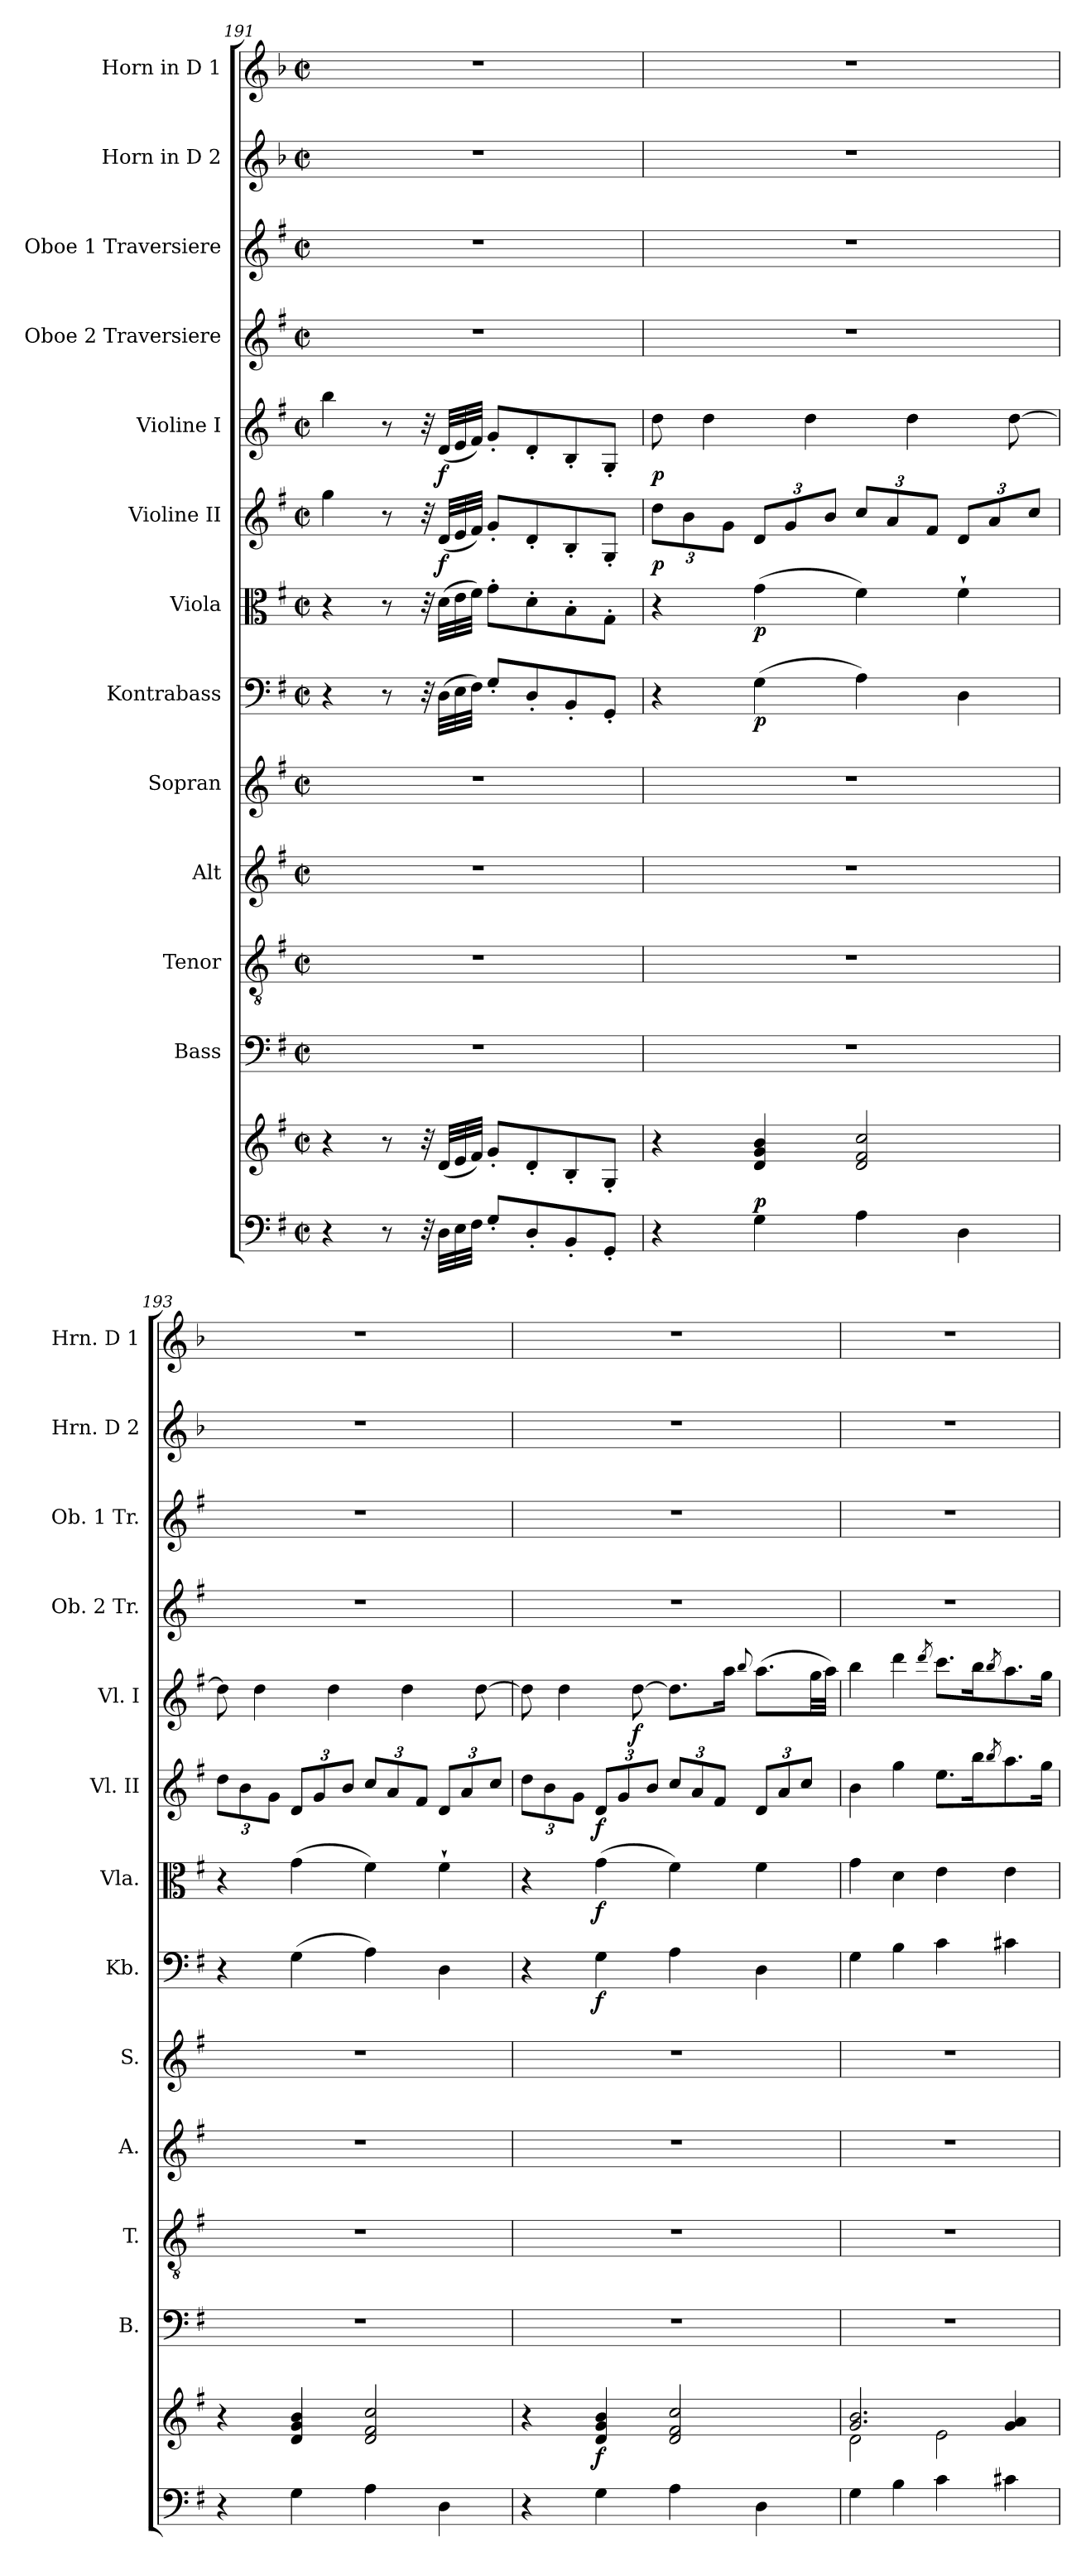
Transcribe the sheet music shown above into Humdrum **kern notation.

**kern	**kern	**dynam	**kern	**kern	**kern	**kern	**kern	**dynam	**kern	**dynam	**kern	**dynam	**kern	**dynam	**kern	**kern	**kern	**kern
*part13	*part13	*part13	*part12	*part11	*part10	*part9	*part8	*part8	*part7	*part7	*part6	*part6	*part5	*part5	*part4	*part3	*part2	*part1
*staff14	*staff13	*staff13/14	*staff12	*staff11	*staff10	*staff9	*staff8	*staff8	*staff7	*staff7	*staff6	*staff6	*staff5	*staff5	*staff4	*staff3	*staff2	*staff1
*	*	*	*I"Bass	*I"Tenor	*I"Alt	*I"Sopran	*I"Kontrabass	*	*I"Viola	*	*I"Violine II	*	*I"Violine I	*	*I"Oboe 2 Traversiere	*I"Oboe 1 Traversiere	*I"Horn in D 2	*I"Horn in D 1
*	*	*	*I'B.	*I'T.	*I'A.	*I'S.	*I'Kb.	*	*I'Vla.	*	*I'Vl. II	*	*I'Vl. I	*	*I'Ob. 2 Tr.	*I'Ob. 1 Tr.	*I'Hrn. D 2	*I'Hrn. D 1
*clefF4	*clefG2	*	*clefF4	*clefGv2	*clefG2	*clefG2	*clefF4	*	*clefC3	*	*clefG2	*	*clefG2	*	*clefG2	*clefG2	*clefG2	*clefG2
*	*	*	*	*	*	*	*ITrd7c12	*	*	*	*	*	*	*	*	*	*ITrd6c10	*ITrd6c10
*k[f#]	*k[f#]	*	*k[f#]	*k[f#]	*k[f#]	*k[f#]	*k[f#]	*	*k[f#]	*	*k[f#]	*	*k[f#]	*	*k[f#]	*k[f#]	*k[f#]	*k[f#]
*G:	*G:	*	*G:	*G:	*G:	*G:	*G:	*	*G:	*	*G:	*	*G:	*	*G:	*G:	*G:	*G:
*M2/2	*M2/2	*	*M2/2	*M2/2	*M2/2	*M2/2	*M2/2	*	*M2/2	*	*M2/2	*	*M2/2	*	*M2/2	*M2/2	*M2/2	*M2/2
*met(c|)	*met(c|)	*	*met(c|)	*met(c|)	*met(c|)	*met(c|)	*met(c|)	*	*met(c|)	*	*met(c|)	*	*met(c|)	*	*met(c|)	*met(c|)	*met(c|)	*met(c|)
=191	=191	=191	=191	=191	=191	=191	=191	=191	=191	=191	=191	=191	=191	=191	=191	=191	=191	=191
4r	4r	.	1r	1r	1r	1r	4r	.	4r	.	4gg\	.	4bb\	.	1r	1r	1r	1r
8r	8r	.	.	.	.	.	8r	.	8r	.	8r	.	8r	.	.	.	.	.
32r	32r	.	.	.	.	.	32r	.	32r	.	32r	.	32r	.	.	.	.	.
!	!	!	!	!	!	!	!	!	!	!	!	!LO:DY:b	!	!LO:DY:b	!	!	!	!
32D\LLL	(<32d/LLL	.	.	.	.	.	(>32DD\LLL	.	(>32d\LLL	.	(<32d/LLL	f	(<32d/LLL	f	.	.	.	.
32E\	32e/	.	.	.	.	.	32EE\	.	32e\	.	32e/	.	32e/	.	.	.	.	.
32F#\JJJ	32f#/JJJ)	.	.	.	.	.	32FF#\JJJ)	.	32f#\JJJ)	.	32f#/JJJ)	.	32f#/JJJ)	.	.	.	.	.
8G'</L	8g'</L	.	.	.	.	.	8GG'</L	.	8g'>\L	.	8g'</L	.	8g'</L	.	.	.	.	.
8D'</	8d'</	.	.	.	.	.	8DD'</	.	8d'>\	.	8d'</	.	8d'</	.	.	.	.	.
8BB'</	8B'</	.	.	.	.	.	8BBB'</	.	8B'>\	.	8B'</	.	8B'</	.	.	.	.	.
8GG'</J	8G'</J	.	.	.	.	.	8GGG'</J	.	8G'>\J	.	8G'</J	.	8G'</J	.	.	.	.	.
=192	=192	=192	=192	=192	=192	=192	=192	=192	=192	=192	=192	=192	=192	=192	=192	=192	=192	=192
!	!	!	!	!	!	!	!	!	!	!	!	!LO:DY:b	!	!LO:DY:b	!	!	!	!
4r	4r	.	1r	1r	1r	1r	4r	.	4r	.	12dd\L	p	8dd\	p	1r	1r	1r	1r
.	.	.	.	.	.	.	.	.	.	.	12b\	.	.	.	.	.	.	.
.	.	.	.	.	.	.	.	.	.	.	.	.	4dd\	.	.	.	.	.
.	.	.	.	.	.	.	.	.	.	.	12g\J	.	.	.	.	.	.	.
!	!	!LO:DY:a=2	!	!	!	!	!	!LO:DY:b	!	!LO:DY:b	!	!	!	!	!	!	!	!
4G\	4d/ 4g/ 4b/	p	.	.	.	.	(>4GG\	p	(>4g\	p	12d/L	.	.	.	.	.	.	.
.	.	.	.	.	.	.	.	.	.	.	12g/	.	.	.	.	.	.	.
.	.	.	.	.	.	.	.	.	.	.	.	.	4dd\	.	.	.	.	.
.	.	.	.	.	.	.	.	.	.	.	12b/J	.	.	.	.	.	.	.
4A\	2d/ 2f#/ 2cc/	.	.	.	.	.	4AA\)	.	4f#\)	.	12cc/L	.	.	.	.	.	.	.
.	.	.	.	.	.	.	.	.	.	.	12a/	.	.	.	.	.	.	.
.	.	.	.	.	.	.	.	.	.	.	.	.	4dd\	.	.	.	.	.
.	.	.	.	.	.	.	.	.	.	.	12f#/J	.	.	.	.	.	.	.
4D\	.	.	.	.	.	.	4DD\	.	4f#`>\	.	12d/L	.	.	.	.	.	.	.
.	.	.	.	.	.	.	.	.	.	.	12a/	.	.	.	.	.	.	.
.	.	.	.	.	.	.	.	.	.	.	.	.	[8dd\	.	.	.	.	.
.	.	.	.	.	.	.	.	.	.	.	12cc/J	.	.	.	.	.	.	.
!!LO:PB:g=z
=193	=193	=193	=193	=193	=193	=193	=193	=193	=193	=193	=193	=193	=193	=193	=193	=193	=193	=193
4r	4r	.	1r	1r	1r	1r	4r	.	4r	.	12dd\L	.	8dd\]	.	1r	1r	1r	1r
.	.	.	.	.	.	.	.	.	.	.	12b\	.	.	.	.	.	.	.
.	.	.	.	.	.	.	.	.	.	.	.	.	4dd\	.	.	.	.	.
.	.	.	.	.	.	.	.	.	.	.	12g\J	.	.	.	.	.	.	.
4G\	4d/ 4g/ 4b/	.	.	.	.	.	(>4GG\	.	(>4g\	.	12d/L	.	.	.	.	.	.	.
.	.	.	.	.	.	.	.	.	.	.	12g/	.	.	.	.	.	.	.
.	.	.	.	.	.	.	.	.	.	.	.	.	4dd\	.	.	.	.	.
.	.	.	.	.	.	.	.	.	.	.	12b/J	.	.	.	.	.	.	.
4A\	2d/ 2f#/ 2cc/	.	.	.	.	.	4AA\)	.	4f#\)	.	12cc/L	.	.	.	.	.	.	.
.	.	.	.	.	.	.	.	.	.	.	12a/	.	.	.	.	.	.	.
.	.	.	.	.	.	.	.	.	.	.	.	.	4dd\	.	.	.	.	.
.	.	.	.	.	.	.	.	.	.	.	12f#/J	.	.	.	.	.	.	.
4D\	.	.	.	.	.	.	4DD\	.	4f#`>\	.	12d/L	.	.	.	.	.	.	.
.	.	.	.	.	.	.	.	.	.	.	12a/	.	.	.	.	.	.	.
.	.	.	.	.	.	.	.	.	.	.	.	.	[8dd\	.	.	.	.	.
.	.	.	.	.	.	.	.	.	.	.	12cc/J	.	.	.	.	.	.	.
=194	=194	=194	=194	=194	=194	=194	=194	=194	=194	=194	=194	=194	=194	=194	=194	=194	=194	=194
4r	4r	.	1r	1r	1r	1r	4r	.	4r	.	12dd\L	.	8dd\]	.	1r	1r	1r	1r
.	.	.	.	.	.	.	.	.	.	.	12b\	.	.	.	.	.	.	.
.	.	.	.	.	.	.	.	.	.	.	.	.	4dd\	.	.	.	.	.
.	.	.	.	.	.	.	.	.	.	.	12g\J	.	.	.	.	.	.	.
!	!	!LO:DY:b	!	!	!	!	!	!LO:DY:b	!	!LO:DY:b	!	!LO:DY:b	!	!	!	!	!	!
4G\	4d/ 4g/ 4b/	f	.	.	.	.	4GG\	f	(>4g\	f	12d/L	f	.	.	.	.	.	.
.	.	.	.	.	.	.	.	.	.	.	12g/	.	.	.	.	.	.	.
!	!	!	!	!	!	!	!	!	!	!	!	!	!	!LO:DY:b	!	!	!	!
.	.	.	.	.	.	.	.	.	.	.	.	.	[8dd\	f	.	.	.	.
.	.	.	.	.	.	.	.	.	.	.	12b/J	.	.	.	.	.	.	.
4A\	2d/ 2f#/ 2cc/	.	.	.	.	.	4AA\	.	4f#\)	.	12cc/L	.	8.dd\L]	.	.	.	.	.
.	.	.	.	.	.	.	.	.	.	.	12a/	.	.	.	.	.	.	.
.	.	.	.	.	.	.	.	.	.	.	12f#/J	.	.	.	.	.	.	.
.	.	.	.	.	.	.	.	.	.	.	.	.	16aa\Jk	.	.	.	.	.
.	.	.	.	.	.	.	.	.	.	.	.	.	8qqbb/	.	.	.	.	.
4D\	.	.	.	.	.	.	4DD\	.	4f#\	.	12d/L	.	(>8.aa\L	.	.	.	.	.
.	.	.	.	.	.	.	.	.	.	.	12a/	.	.	.	.	.	.	.
.	.	.	.	.	.	.	.	.	.	.	12cc/J	.	.	.	.	.	.	.
.	.	.	.	.	.	.	.	.	.	.	.	.	32gg\LL	.	.	.	.	.
.	.	.	.	.	.	.	.	.	.	.	.	.	32aa\JJJ)	.	.	.	.	.
=195	=195	=195	=195	=195	=195	=195	=195	=195	=195	=195	=195	=195	=195	=195	=195	=195	=195	=195
*	*^	*	*	*	*	*	*	*	*	*	*	*	*	*	*	*	*	*
4G\	2.g/ 2.b/	2d\	.	1r	1r	1r	1r	4GG\	.	4g\	.	4b\	.	4bb\	.	1r	1r	1r	1r
4B\	.	.	.	.	.	.	.	4BB\	.	4d\	.	4gg\	.	4ddd\	.	.	.	.	.
.	.	.	.	.	.	.	.	.	.	.	.	.	.	8qddd/	.	.	.	.	.
4c\	.	2e\	.	.	.	.	.	4C\	.	4e\	.	8.ee\L	.	8.ccc\L	.	.	.	.	.
.	.	.	.	.	.	.	.	.	.	.	.	16bb\k	.	16bb\k	.	.	.	.	.
.	.	.	.	.	.	.	.	.	.	.	.	8qbb/	.	8qbb/	.	.	.	.	.
4c#X\	4g/ 4a/	.	.	.	.	.	.	4C#X\	.	4e\	.	8.aa\	.	8.aa\	.	.	.	.	.
.	.	.	.	.	.	.	.	.	.	.	.	16gg\Jk	.	16gg\Jk	.	.	.	.	.
*	*v	*v	*	*	*	*	*	*	*	*	*	*	*	*	*	*	*	*	*
=	=	=	=	=	=	=	=	=	=	=	=	=	=	=	=	=	=	=
*-	*-	*-	*-	*-	*-	*-	*-	*-	*-	*-	*-	*-	*-	*-	*-	*-	*-	*-
